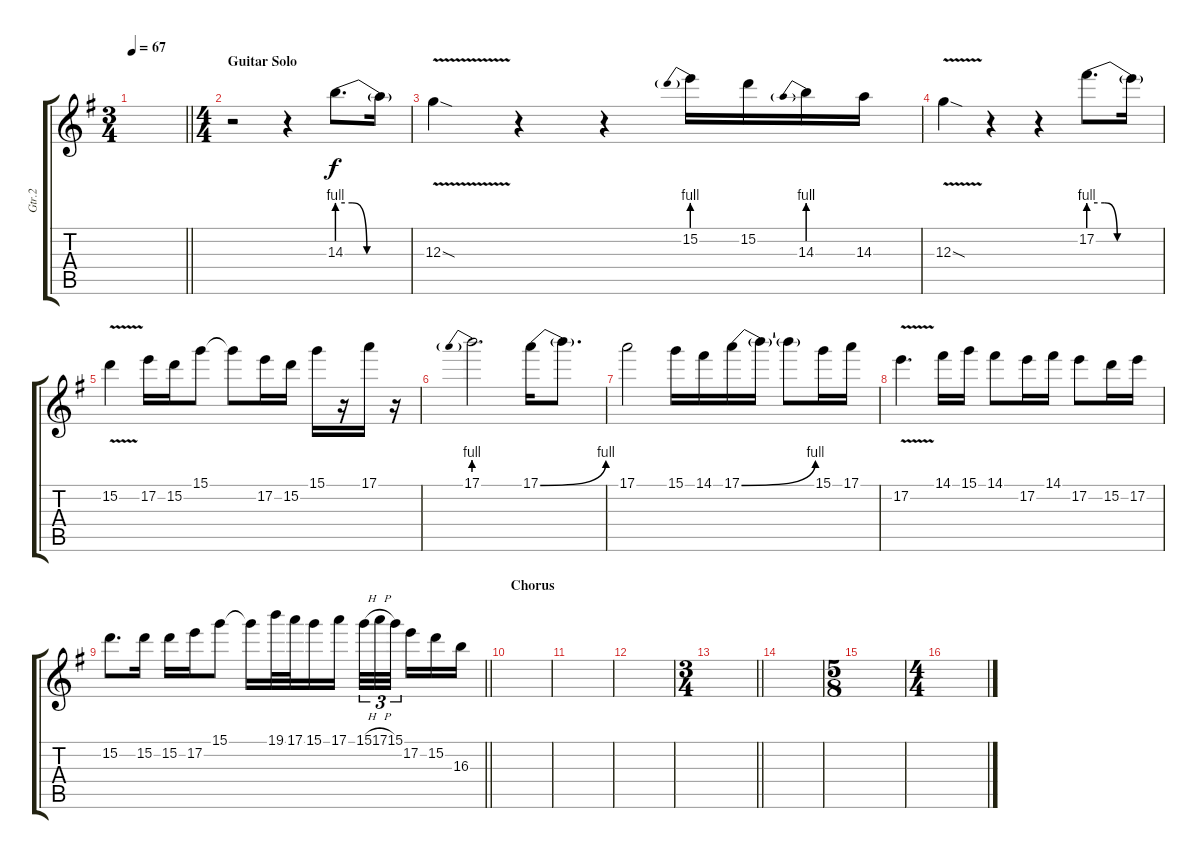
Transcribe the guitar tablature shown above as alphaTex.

\track ("Gtr.2" "Gtr.2") {instrument distortionguitar}
\staff {score tabs}
\tuning (E4 B3 G3 D3 A2 E2) {hide}
\ts (3 4)
\tempo 67
\clef g2
\barLineRight lightlight
\ks eminor
|
\ts (4 4)
\section ("" "Guitar Solo")
r.2{balance 11} r.4 14.3{be (custom 0 4 12 4 24 0 60 0)}.8{d} 14.3{t}.16 |
12.3{v sod}.4 r.4 r.4 15.2{be (prebend 0 4 60 4)}.16 15.2.16 14.3{be (prebend 0 4 60 4)}.16 14.3.16 |
12.3{v sod}.4 r.4 r.4 17.2{be (custom 0 4 13 4 23 0 60 0)}.8{d} 17.2{t}.16 |
15.2{v}.4 17.2.16 15.2.16 15.1.8 15.1{t}.8 17.2.16 15.2.16 15.1.16 r.16 17.1.16 r.16 |
17.1{be (prebend 0 4 60 4)}.2{d} 17.1{be (bend 0 0 60 4)}.16 17.1{t}.8{d} |
17.1.2 15.1.16 14.1.16 17.1{be (bend 0 0 60 4)}.16 17.1{t}.16 17.1{t}.8 15.1.16 17.1.16 |
17.2{v}.4{d} 14.1.16 15.1.16 14.1.8 17.2.16 14.1.16 17.2.8 15.2.16 17.2.16 |
\barLineRight lightlight
15.2.8{d} 15.2.16 15.2.16 17.2.16 15.1.8 15.1{t}.16 19.1.32 17.1.32 15.1.16 17.1.16 15.1{h}.32{tu (3 2)} 17.1{h}.32{tu (3 2)} 15.1.32{tu (3 2) beam splitsecondary} 17.2.16 15.2.16 16.3.16 |
\section ("" "Chorus")
|
|
|
\ts (3 4)
\barLineRight lightlight
|
|
\ts (5 8)
|
\ts (4 4)
